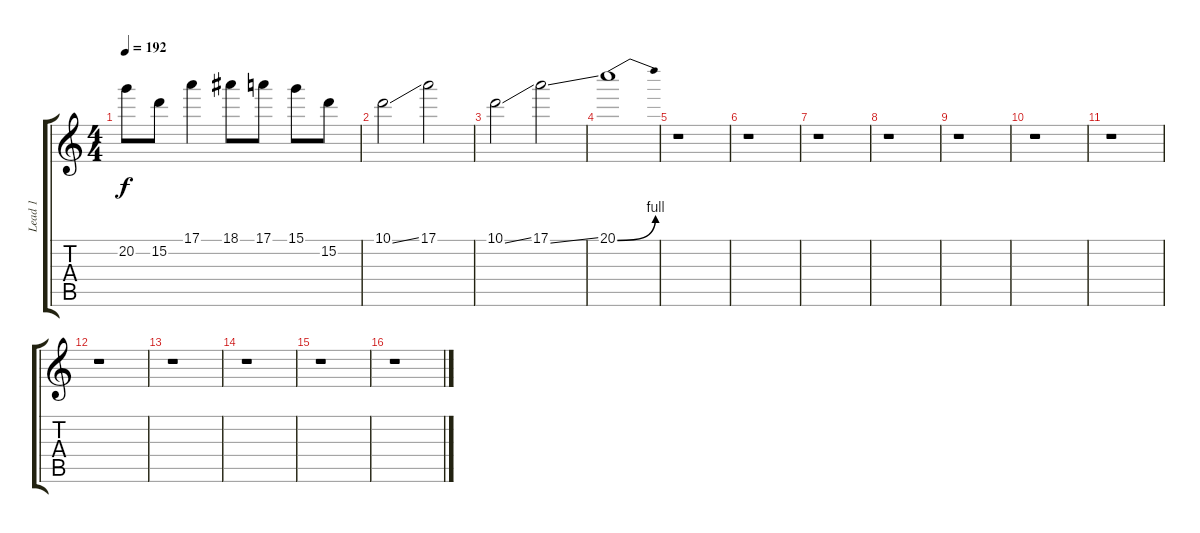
\track ("Lead 1" "Lead 1") {instrument distortionguitar}
\staff {score tabs}
\tuning (E4 B3 G3 D3 A2 E2) {hide}
\ts (4 4)
\tempo 192
\clef g2
\ks c
20.2.8{dy f} 15.2.8 17.1.4 18.1.8 17.1.8 15.1.8 15.2.8 |
10.1{ss}.2 17.1.2 |
10.1{ss}.2 17.1{ss}.2 |
20.1{be (bend 0 0 60 4)}.1 |
r.1 |
r.1 |
r.1 |
r.1 |
r.1 |
r.1 |
r.1 |
r.1 |
r.1 |
r.1 |
r.1 |
r.1
